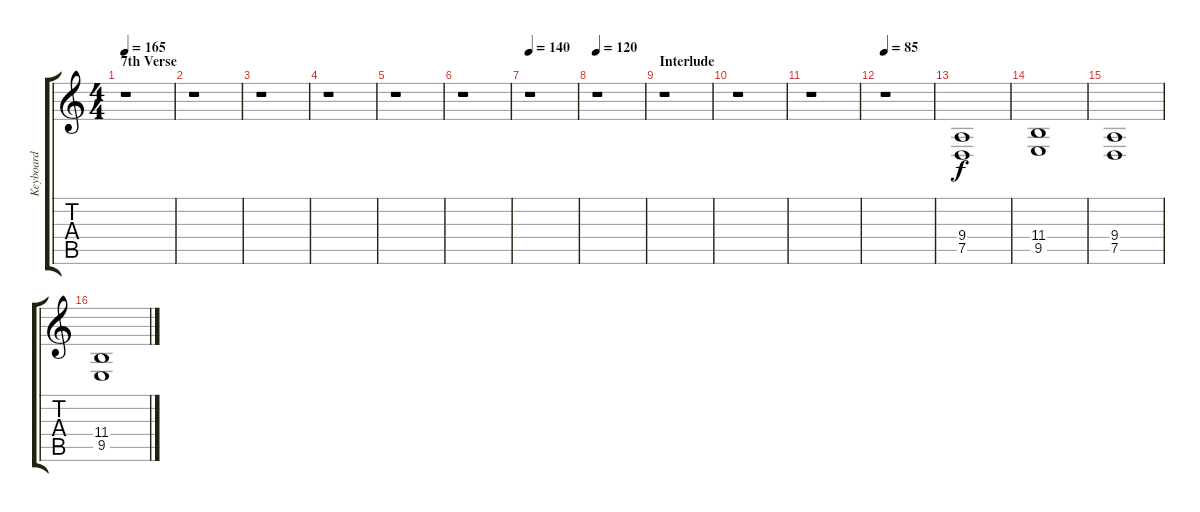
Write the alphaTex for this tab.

\track ("Keyboard" "Keyboard") {instrument applause}
\staff {score tabs}
\tuning (D4 A3 F3 C3 G2 D2) {hide}
\ts (4 4)
\section ("" "7th Verse")
\tempo 165
\clef g2
\ks c
r.1{dy ff} |
r.1 |
r.1 |
r.1 |
r.1 |
r.1 |
\tempo 140
r.1 |
\tempo 120
r.1 |
\section ("" "Interlude")
r.1 |
r.1 |
r.1 |
\tempo 85
r.1 |
(9.4 7.5).1{dy f volume 12 instrument choiraahs} |
(11.4 9.5).1 |
(9.4 7.5).1 |
(11.4 9.5).1
